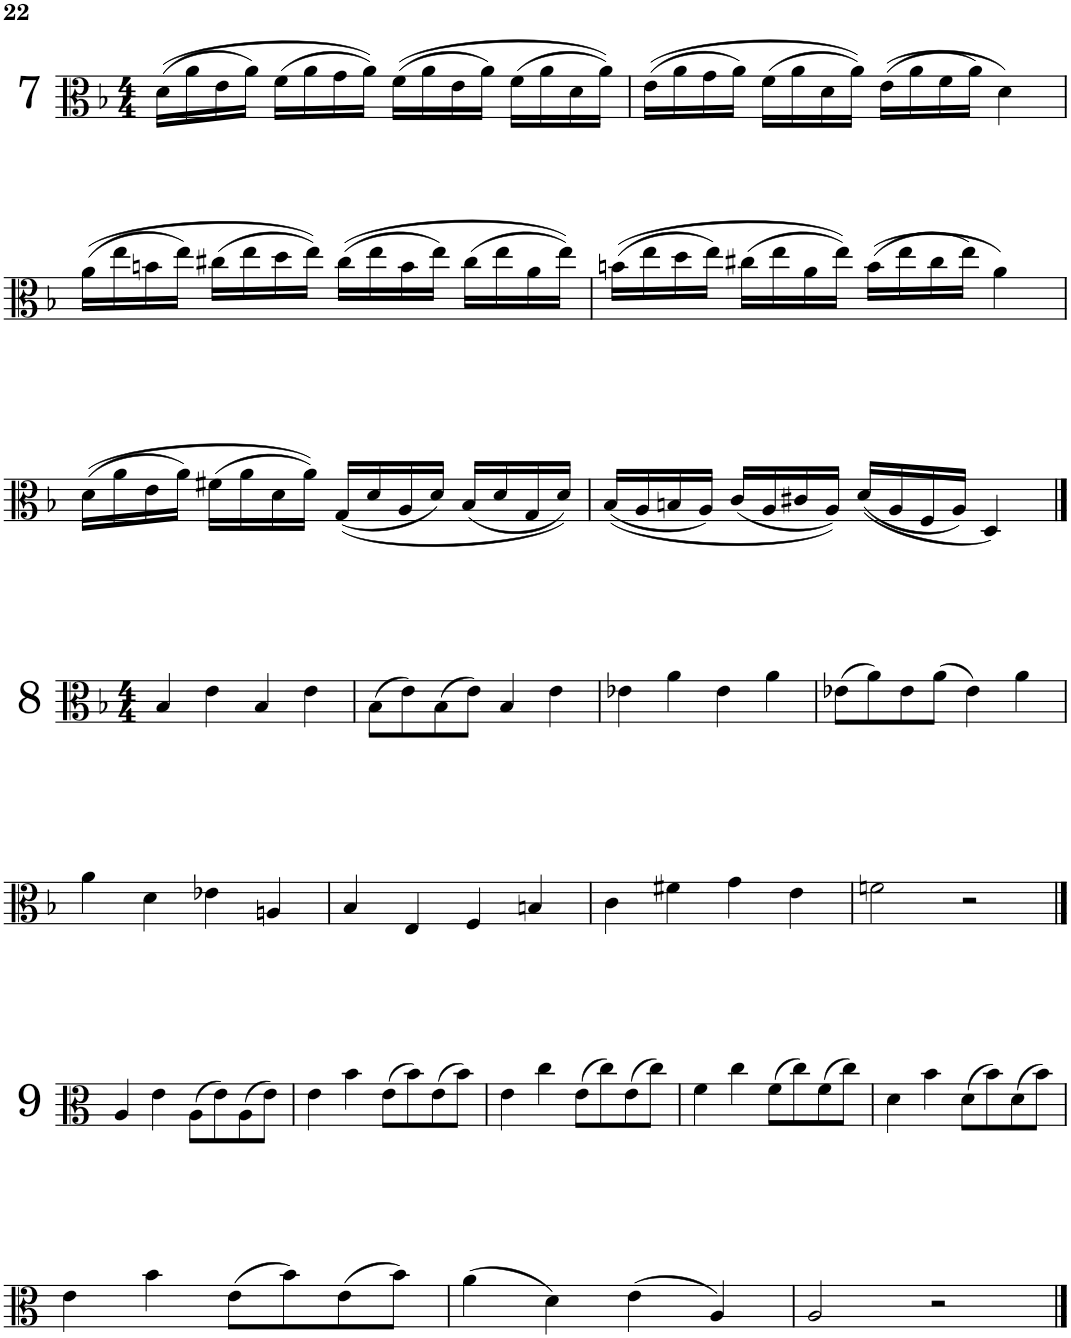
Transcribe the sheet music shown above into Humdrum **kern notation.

**kern
*part1
*staff1
*I"Piano
*I'Pno
!!LO:PB:g=z
*clefC3
*k[b-]
*M4/4
=1
((16d\LL
16a\
16e\
16a\JJ)
(16f\LL
16a\
16g\
16a\JJ))
((16f\LL
16a\
16e\
16a\JJ)
(16f\LL
16a\
16d\
16a\JJ))
=2
((16e\LL
16a\
16g\
16a\JJ)
(16f\LL
16a\
16d\
16a\JJ))
((16e\LL
16a\
16f\
16a\JJ)
4d\)
!!LO:LB:g=z
=3
*k[b-]
((16a\LL
16ee\
16bn\
16ee\JJ)
(16cc#X\LL
16ee\
16dd\
16ee\JJ))
((16cc#\LL
16ee\
16b\
16ee\JJ)
(16cc#\LL
16ee\
16a\
16ee\JJ))
=4
((16bn\LL
16ee\
16dd\
16ee\JJ)
(16cc#X\LL
16ee\
16a\
16ee\JJ))
((16b\LL
16ee\
16cc#\
16ee\JJ)
4a\)
!!LO:LB:g=z
=5
*k[b-]
((16d\LL
16a\
16e\
16a\JJ)
(16f#X\LL
16a\
16d\
16a\JJ))
((16G/LL
16d/
16A/
16d/JJ)
(16B-/LL
16d/
16G/
16d/JJ))
=6
((16B-/LL
16A/
16Bn/
16A/JJ)
(16c/LL
16A/
16c#X/
16A/JJ))
((16d/LL
16A/
16F/
16A/JJ)
4D/)
!!LO:LB:g=z
==1
*M4/4
4B-/
4e\
4B-/
4e\
=2
(8B-\L
8e\)
(8B-\
8e\J)
4B-/
4e\
=3
4e-X\
4a\
4e-\
4a\
=4
(8e-X\L
8a\)
8e-\
(8a\J
4e-\)
4a\
!!LO:LB:g=z
=5
4a\
4d\
4e-X\
4An/
=6
4B-/
4E/
4F/
4Bn/
=7
4c\
4f#X\
4g\
4e\
=8
2fn\
2r
!!LO:LB:g=z
==1
*k[]
4A/
4e\
(8A\L
8e\)
(8A\
8e\J)
=2
4e\
4b\
(8e\L
8b\)
(8e\
8b\J)
=3
4e\
4cc\
(8e\L
8cc\)
(8e\
8cc\J)
=4
4f\
4cc\
(8f\L
8cc\)
(8f\
8cc\J)
=5
4d\
4b\
(8d\L
8b\)
(8d\
8b\J)
!!LO:LB:g=z
=6
4e\
4b\
(8e\L
8b\)
(8e\
8b\J)
=7
(4a\
4d\)
(4e\
4A/)
=8
2A/
2r
==
*-
